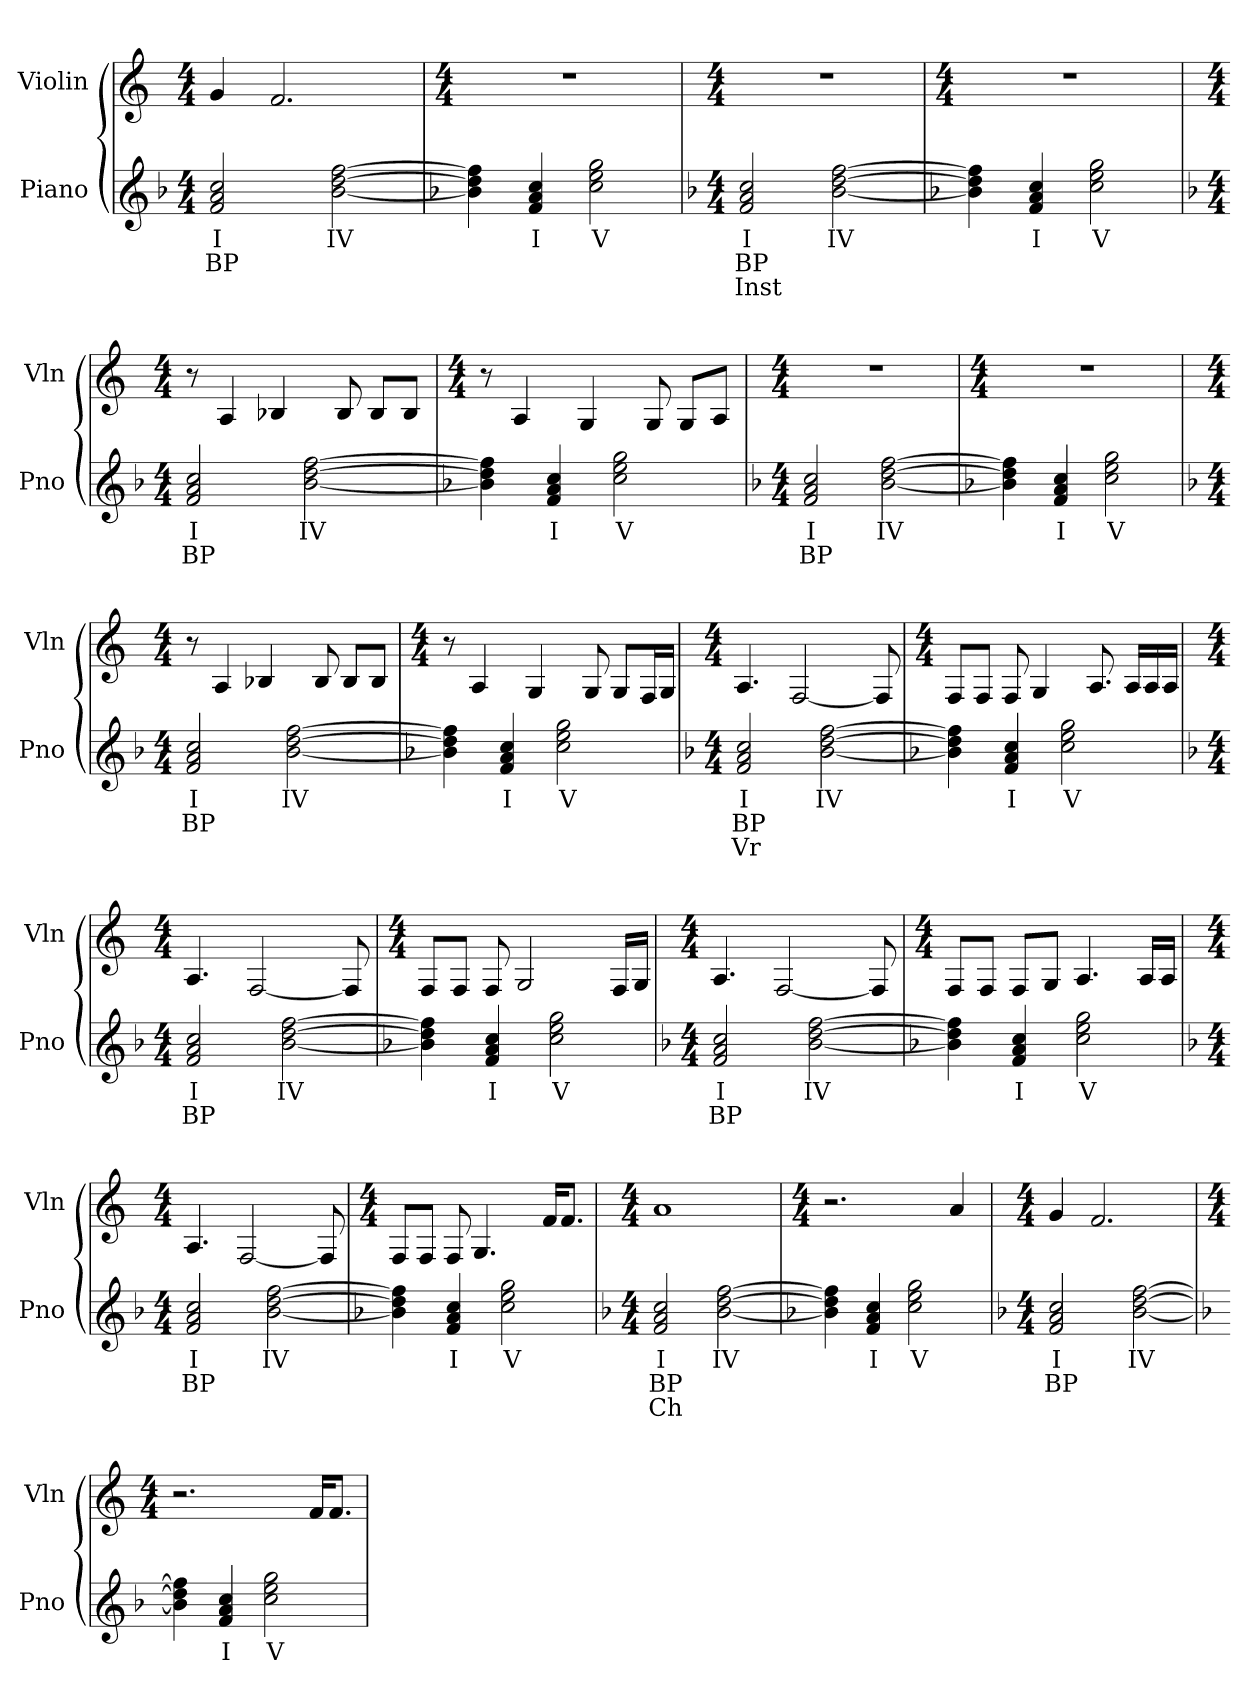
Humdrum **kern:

**kern	**text	**text	**text	**kern
*part2	*part2	*part2	*part2	*part1
*staff2	*staff2	*staff2	*staff2	*staff1
*I"Piano	*	*	*	*I"Violin
*I'Pno	*	*	*	*I'Vln
*k[b-]	*	*	*	*
*F:	*	*	*	*
*M4/4	*	*	*	*M4/4
=	=	=	=	=
2f 2a 2cc	I	BP	.	4g
.	.	.	.	2.f
[2b- [2dd [2ff	IV	.	.	.
=	=	=	=	=
*k[b-]	*	*	*	*
*F:	*	*	*	*
*	*	*	*	*M4/4
4b-] 4dd] 4ff]	.	.	.	1r
4f 4a 4cc	I	.	.	.
2cc 2ee 2gg	V	.	.	.
=	=	=	=	=
*k[b-]	*	*	*	*
*F:	*	*	*	*
*M4/4	*	*	*	*M4/4
2f 2a 2cc	I	BP	Inst	1r
[2b- [2dd [2ff	IV	.	.	.
=	=	=	=	=
*k[b-]	*	*	*	*
*F:	*	*	*	*
*	*	*	*	*M4/4
4b-] 4dd] 4ff]	.	.	.	1r
4f 4a 4cc	I	.	.	.
2cc 2ee 2gg	V	.	.	.
=	=	=	=	=
*k[b-]	*	*	*	*
*F:	*	*	*	*
*M4/4	*	*	*	*M4/4
2f 2a 2cc	I	BP	.	8r
.	.	.	.	4A
.	.	.	.	4B-X
[2b- [2dd [2ff	IV	.	.	.
.	.	.	.	8B-
.	.	.	.	8B-L
.	.	.	.	8B-J
=	=	=	=	=
*k[b-]	*	*	*	*
*F:	*	*	*	*
*	*	*	*	*M4/4
4b-] 4dd] 4ff]	.	.	.	8r
.	.	.	.	4A
4f 4a 4cc	I	.	.	.
.	.	.	.	4G
2cc 2ee 2gg	V	.	.	.
.	.	.	.	8G
.	.	.	.	8GL
.	.	.	.	8AJ
=	=	=	=	=
*k[b-]	*	*	*	*
*F:	*	*	*	*
*M4/4	*	*	*	*M4/4
2f 2a 2cc	I	BP	.	1r
[2b- [2dd [2ff	IV	.	.	.
=	=	=	=	=
*k[b-]	*	*	*	*
*F:	*	*	*	*
*	*	*	*	*M4/4
4b-] 4dd] 4ff]	.	.	.	1r
4f 4a 4cc	I	.	.	.
2cc 2ee 2gg	V	.	.	.
=	=	=	=	=
*k[b-]	*	*	*	*
*F:	*	*	*	*
*M4/4	*	*	*	*M4/4
2f 2a 2cc	I	BP	.	8r
.	.	.	.	4A
.	.	.	.	4B-X
[2b- [2dd [2ff	IV	.	.	.
.	.	.	.	8B-
.	.	.	.	8B-L
.	.	.	.	8B-J
=	=	=	=	=
*k[b-]	*	*	*	*
*F:	*	*	*	*
*	*	*	*	*M4/4
4b-] 4dd] 4ff]	.	.	.	8r
.	.	.	.	4A
4f 4a 4cc	I	.	.	.
.	.	.	.	4G
2cc 2ee 2gg	V	.	.	.
.	.	.	.	8G
.	.	.	.	8GL
.	.	.	.	16FL
.	.	.	.	16GJJ
=	=	=	=	=
*k[b-]	*	*	*	*
*F:	*	*	*	*
*M4/4	*	*	*	*M4/4
2f 2a 2cc	I	BP	Vr	4.A
.	.	.	.	[2F
[2b- [2dd [2ff	IV	.	.	.
.	.	.	.	8F]
=	=	=	=	=
*k[b-]	*	*	*	*
*F:	*	*	*	*
*	*	*	*	*M4/4
4b-] 4dd] 4ff]	.	.	.	8FL
.	.	.	.	8FJ
4f 4a 4cc	I	.	.	8F
.	.	.	.	4G
2cc 2ee 2gg	V	.	.	.
.	.	.	.	8.A
.	.	.	.	16ALL
.	.	.	.	16A
.	.	.	.	16AJJ
=	=	=	=	=
*k[b-]	*	*	*	*
*F:	*	*	*	*
*M4/4	*	*	*	*M4/4
2f 2a 2cc	I	BP	.	4.A
.	.	.	.	[2F
[2b- [2dd [2ff	IV	.	.	.
.	.	.	.	8F]
=	=	=	=	=
*k[b-]	*	*	*	*
*F:	*	*	*	*
*	*	*	*	*M4/4
4b-] 4dd] 4ff]	.	.	.	8FL
.	.	.	.	8FJ
4f 4a 4cc	I	.	.	8F
.	.	.	.	2G
2cc 2ee 2gg	V	.	.	.
.	.	.	.	16FLL
.	.	.	.	16GJJ
=	=	=	=	=
*k[b-]	*	*	*	*
*F:	*	*	*	*
*M4/4	*	*	*	*M4/4
2f 2a 2cc	I	BP	.	4.A
.	.	.	.	[2F
[2b- [2dd [2ff	IV	.	.	.
.	.	.	.	8F]
=	=	=	=	=
*k[b-]	*	*	*	*
*F:	*	*	*	*
*	*	*	*	*M4/4
4b-] 4dd] 4ff]	.	.	.	8FL
.	.	.	.	8FJ
4f 4a 4cc	I	.	.	8FL
.	.	.	.	8GJ
2cc 2ee 2gg	V	.	.	4.A
.	.	.	.	16ALL
.	.	.	.	16AJJ
=	=	=	=	=
*k[b-]	*	*	*	*
*F:	*	*	*	*
*M4/4	*	*	*	*M4/4
2f 2a 2cc	I	BP	.	4.A
.	.	.	.	[2F
[2b- [2dd [2ff	IV	.	.	.
.	.	.	.	8F]
=	=	=	=	=
*k[b-]	*	*	*	*
*F:	*	*	*	*
*	*	*	*	*M4/4
4b-] 4dd] 4ff]	.	.	.	8FL
.	.	.	.	8FJ
4f 4a 4cc	I	.	.	8F
.	.	.	.	4.G
2cc 2ee 2gg	V	.	.	.
.	.	.	.	16fKL
.	.	.	.	8.fJ
=	=	=	=	=
*k[b-]	*	*	*	*
*F:	*	*	*	*
*M4/4	*	*	*	*M4/4
2f 2a 2cc	I	BP	Ch	1a
[2b- [2dd [2ff	IV	.	.	.
=	=	=	=	=
*k[b-]	*	*	*	*
*F:	*	*	*	*
*	*	*	*	*M4/4
4b-] 4dd] 4ff]	.	.	.	2.r
4f 4a 4cc	I	.	.	.
2cc 2ee 2gg	V	.	.	.
.	.	.	.	4a
=	=	=	=	=
*k[b-]	*	*	*	*
*F:	*	*	*	*
*M4/4	*	*	*	*M4/4
2f 2a 2cc	I	BP	.	4g
.	.	.	.	2.f
[2b- [2dd [2ff	IV	.	.	.
=	=	=	=	=
*k[b-]	*	*	*	*
*F:	*	*	*	*
*	*	*	*	*M4/4
4b-] 4dd] 4ff]	.	.	.	2.r
4f 4a 4cc	I	.	.	.
2cc 2ee 2gg	V	.	.	.
.	.	.	.	16fKL
.	.	.	.	8.fJ
=	=	=	=	=
*-	*-	*-	*-	*-
